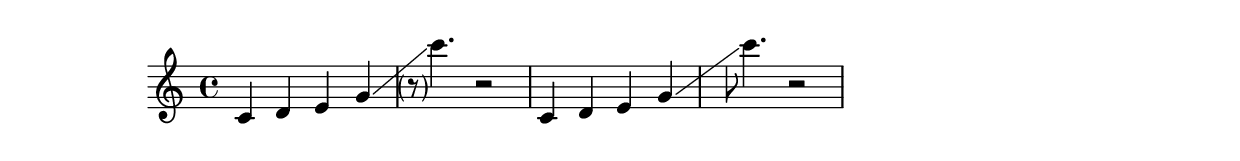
%% http://lsr.di.unimi.it/LSR/Item?id=842
%% see also http://www.lilypond.org/doc/v2.18/Documentation/notation/expressive-marks-as-lines

\relative c' {
  c4 d e g\glissando
  
  \once\override NoteColumn.glissando-skip = ##t
  \once \override ParenthesesItem.font-size = #2
  
  \parenthesize r8 c'4. r2
  c,,4 d e g\glissando
  
  \once\override NoteColumn.glissando-skip = ##t
  \once \override NoteHead.transparent = ##t
  % If the stem doesn't align well with the glissando, it may need repositioning. e.g.:
  \once \override NoteHead.stem-attachment = #'(1 . 0)
  
  f'8 c'4. r2
}
